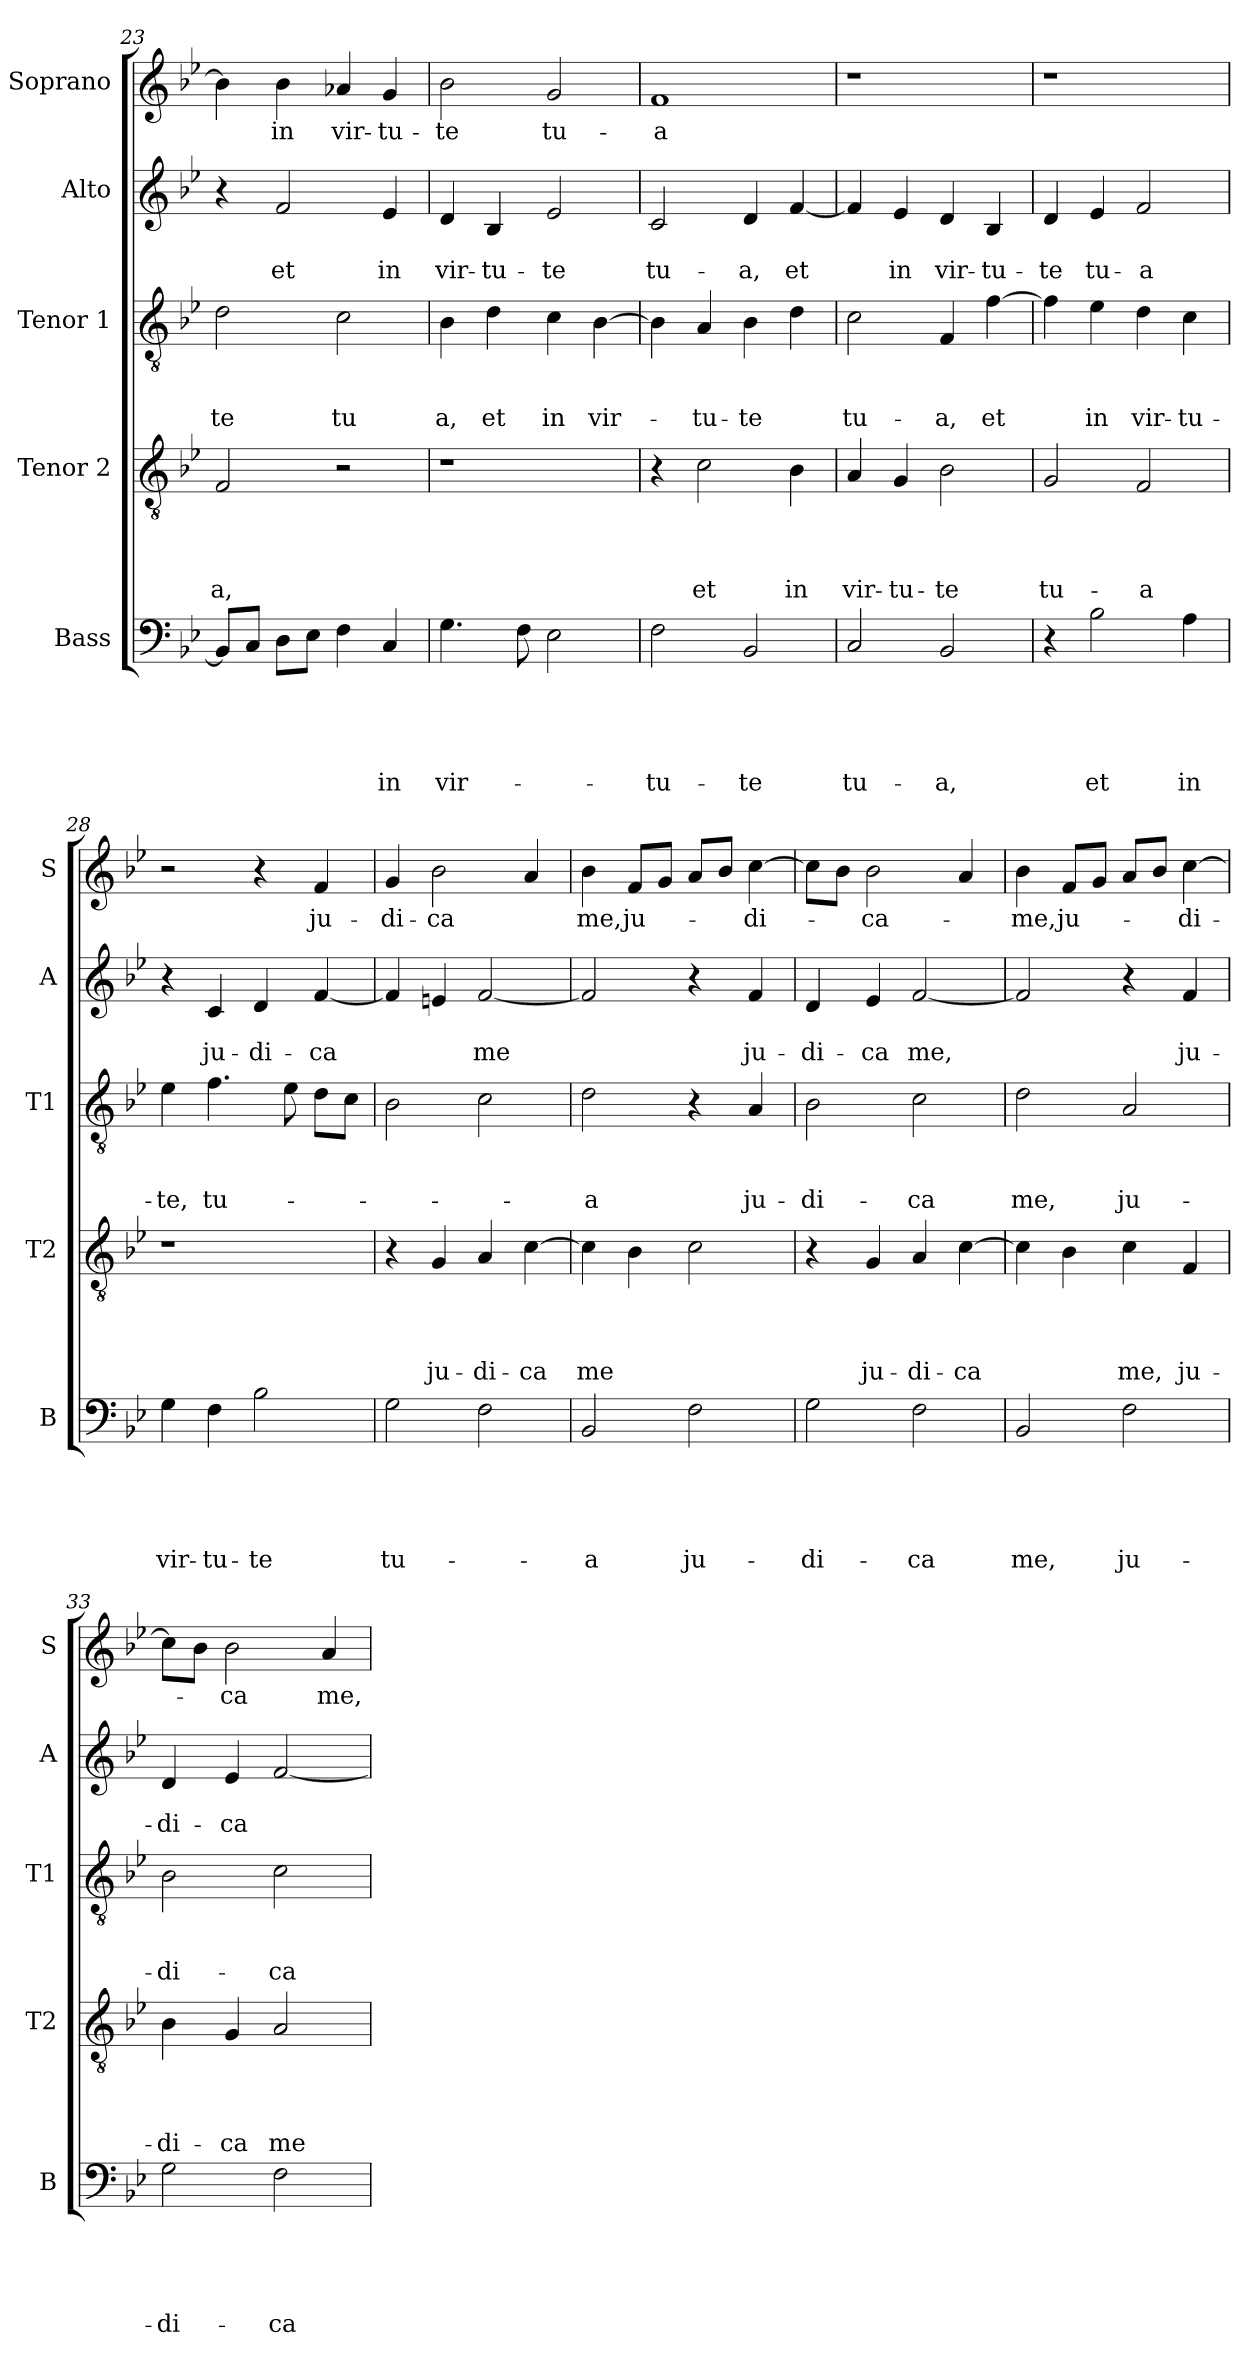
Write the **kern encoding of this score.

**kern	**text	**text	**text	**text	**text	**kern	**text	**text	**text	**text	**kern	**text	**text	**text	**kern	**text	**text	**kern	**text
*part5	*part5	*part5	*part5	*part5	*part5	*part4	*part4	*part4	*part4	*part4	*part3	*part3	*part3	*part3	*part2	*part2	*part2	*part1	*part1
*staff5	*staff5	*staff5	*staff5	*staff5	*staff5	*staff4	*staff4	*staff4	*staff4	*staff4	*staff3	*staff3	*staff3	*staff3	*staff2	*staff2	*staff2	*staff1	*staff1
*I"Bass	*	*	*	*	*	*I"Tenor 2	*	*	*	*	*I"Tenor 1	*	*	*	*I"Alto	*	*	*I"Soprano	*
*I'B	*	*	*	*	*	*I'T2	*	*	*	*	*I'T1	*	*	*	*I'A	*	*	*I'S	*
*clefF4	*	*	*	*	*	*clefGv2	*	*	*	*	*clefGv2	*	*	*	*clefG2	*	*	*clefG2	*
*k[b-e-]	*	*	*	*	*	*k[b-e-]	*	*	*	*	*k[b-e-]	*	*	*	*k[b-e-]	*	*	*k[b-e-]	*
*B-:	*	*	*	*	*	*B-:	*	*	*	*	*B-:	*	*	*	*B-:	*	*	*B-:	*
=23	=23	=23	=23	=23	=23	=23	=23	=23	=23	=23	=23	=23	=23	=23	=23	=23	=23	=23	=23
!	!	!	!	!	!	!	!	!	!	!LO:LY:b	!	!	!	!LO:LY:b	!	!	!	!	!
8BB-/L]	.	.	.	.	.	2F/	.	.	.	-a,	2d\	.	.	-te	4r	.	.	4b-\]	.
8C/J	.	.	.	.	.	.	.	.	.	.	.	.	.	.	.	.	.	.	.
!	!	!	!	!	!	!	!	!	!	!	!	!	!	!	!	!	!LO:LY:b	!	!LO:LY:b
8D\L	.	.	.	.	.	.	.	.	.	.	.	.	.	.	2f/	.	et	4b-\	in
8E-\J	.	.	.	.	.	.	.	.	.	.	.	.	.	.	.	.	.	.	.
!	!	!	!	!	!	!	!	!	!	!	!	!	!	!LO:LY:b	!	!	!	!	!LO:LY:b
4F\	.	.	.	.	.	2r	.	.	.	.	2c\	.	.	tu	.	.	.	4a-X/	vir-
!	!	!	!	!	!LO:LY:b	!	!	!	!	!	!	!	!	!	!	!	!LO:LY:b	!	!LO:LY:b
4C/	.	.	.	.	in	.	.	.	.	.	.	.	.	.	4e-/	.	in	4g/	-tu-
=24	=24	=24	=24	=24	=24	=24	=24	=24	=24	=24	=24	=24	=24	=24	=24	=24	=24	=24	=24
!	!	!	!	!	!LO:LY:b	!	!	!	!	!	!	!	!	!LO:LY:b	!	!	!LO:LY:b	!	!LO:LY:b
4.G\	.	.	.	.	vir-	1r	.	.	.	.	4B-\	.	.	a,	4d/	.	vir-	2b-\	-te
!	!	!	!	!	!	!	!	!	!	!	!	!	!	!LO:LY:b	!	!	!LO:LY:b	!	!
.	.	.	.	.	.	.	.	.	.	.	4d\	.	.	et	4B-/	.	-tu-	.	.
8F\	.	.	.	.	.	.	.	.	.	.	.	.	.	.	.	.	.	.	.
!	!	!	!	!	!	!	!	!	!	!	!	!	!	!LO:LY:b	!	!	!LO:LY:b	!	!LO:LY:b
2E-\	.	.	.	.	.	.	.	.	.	.	4c\	.	.	in	2e-/	.	-te	2g/	tu-
!	!	!	!	!	!	!	!	!	!	!	!	!	!	!LO:LY:b	!	!	!	!	!
.	.	.	.	.	.	.	.	.	.	.	[4B-\	.	.	vir-	.	.	.	.	.
!!LO:LB:g=z
=25	=25	=25	=25	=25	=25	=25	=25	=25	=25	=25	=25	=25	=25	=25	=25	=25	=25	=25	=25
!	!	!	!	!	!LO:LY:b	!	!	!	!	!	!	!	!	!	!	!	!LO:LY:b	!	!LO:LY:b
2F\	.	.	.	.	-tu-	4r	.	.	.	.	4B-\]	.	.	.	2c/	.	tu-	1f	-a
!	!	!	!	!	!	!	!	!	!	!LO:LY:b	!	!	!	!LO:LY:b	!	!	!	!	!
.	.	.	.	.	.	2c\	.	.	.	et	4A/	.	.	-tu-	.	.	.	.	.
!	!	!	!	!	!LO:LY:b	!	!	!	!	!	!	!	!	!LO:LY:b	!	!	!LO:LY:b	!	!
2BB-/	.	.	.	.	-te	.	.	.	.	.	4B-\	.	.	-te	4d/	.	-a,	.	.
!	!	!	!	!	!	!	!	!	!	!LO:LY:b	!	!	!	!	!	!	!LO:LY:b	!	!
.	.	.	.	.	.	4B-\	.	.	.	in	4d\	.	.	.	[4f/	.	et	.	.
=26	=26	=26	=26	=26	=26	=26	=26	=26	=26	=26	=26	=26	=26	=26	=26	=26	=26	=26	=26
!	!	!	!	!	!LO:LY:b	!	!	!	!	!LO:LY:b	!	!	!	!LO:LY:b	!	!	!	!	!
2C/	.	.	.	.	tu-	4A/	.	.	.	vir-	2c\	.	.	tu-	4f/]	.	.	1r	.
!	!	!	!	!	!	!	!	!	!	!LO:LY:b	!	!	!	!	!	!	!LO:LY:b	!	!
.	.	.	.	.	.	4G/	.	.	.	-tu-	.	.	.	.	4e-/	.	in	.	.
!	!	!	!	!	!LO:LY:b	!	!	!	!	!LO:LY:b	!	!	!	!LO:LY:b	!	!	!LO:LY:b	!	!
2BB-/	.	.	.	.	-a,	2B-\	.	.	.	-te	4F/	.	.	-a,	4d/	.	vir-	.	.
!	!	!	!	!	!	!	!	!	!	!	!	!	!	!LO:LY:b	!	!	!LO:LY:b	!	!
.	.	.	.	.	.	.	.	.	.	.	[4f\	.	.	et	4B-/	.	-tu-	.	.
=27	=27	=27	=27	=27	=27	=27	=27	=27	=27	=27	=27	=27	=27	=27	=27	=27	=27	=27	=27
!	!	!	!	!	!	!	!	!	!	!LO:LY:b	!	!	!	!	!	!	!LO:LY:b	!	!
4r	.	.	.	.	.	2G/	.	.	.	tu-	4f\]	.	.	.	4d/	.	-te	1r	.
!	!	!	!	!	!LO:LY:b	!	!	!	!	!	!	!	!	!LO:LY:b	!	!	!LO:LY:b	!	!
2B-\	.	.	.	.	et	.	.	.	.	.	4e-\	.	.	in	4e-/	.	tu-	.	.
!	!	!	!	!	!	!	!	!	!	!LO:LY:b	!	!	!	!LO:LY:b	!	!	!LO:LY:b	!	!
.	.	.	.	.	.	2F/	.	.	.	-a	4d\	.	.	vir-	2f/	.	-a	.	.
!	!	!	!	!	!LO:LY:b	!	!	!	!	!	!	!	!	!LO:LY:b	!	!	!	!	!
4A\	.	.	.	.	in	.	.	.	.	.	4c\	.	.	-tu-	.	.	.	.	.
=28	=28	=28	=28	=28	=28	=28	=28	=28	=28	=28	=28	=28	=28	=28	=28	=28	=28	=28	=28
!	!	!	!	!	!LO:LY:b	!	!	!	!	!	!	!	!	!LO:LY:b	!	!	!	!	!
4G\	.	.	.	.	vir-	1r	.	.	.	.	4e-\	.	.	-te,	4r	.	.	2r	.
!	!	!	!	!	!LO:LY:b	!	!	!	!	!	!	!	!	!LO:LY:b	!	!	!LO:LY:b	!	!
4F\	.	.	.	.	-tu-	.	.	.	.	.	4.f\	.	.	tu-	4c/	.	ju-	.	.
!	!	!	!	!	!LO:LY:b	!	!	!	!	!	!	!	!	!	!	!	!LO:LY:b	!	!
2B-\	.	.	.	.	-te	.	.	.	.	.	.	.	.	.	4d/	.	-di-	4r	.
.	.	.	.	.	.	.	.	.	.	.	8e-\	.	.	.	.	.	.	.	.
!	!	!	!	!	!	!	!	!	!	!	!	!	!	!	!	!	!LO:LY:b	!	!LO:LY:b
.	.	.	.	.	.	.	.	.	.	.	8d\L	.	.	.	[4f/	.	-ca	4f/	ju-
.	.	.	.	.	.	.	.	.	.	.	8c\J	.	.	.	.	.	.	.	.
=29	=29	=29	=29	=29	=29	=29	=29	=29	=29	=29	=29	=29	=29	=29	=29	=29	=29	=29	=29
!	!	!	!	!	!LO:LY:b	!	!	!	!	!	!	!	!	!	!	!	!	!	!LO:LY:b
2G\	.	.	.	.	tu-	4r	.	.	.	.	2B-\	.	.	.	4f/]	.	.	4g/	-di-
!	!	!	!	!	!	!	!	!	!	!LO:LY:b	!	!	!	!	!	!	!	!	!LO:LY:b
.	.	.	.	.	.	4G/	.	.	.	ju-	.	.	.	.	4en/	.	.	2b-\	-ca
!	!	!	!	!	!	!	!	!	!	!LO:LY:b	!	!	!	!	!	!	!LO:LY:b	!	!
2F\	.	.	.	.	.	4A/	.	.	.	-di-	2c\	.	.	.	[2f/	.	me	.	.
!	!	!	!	!	!	!	!	!	!	!LO:LY:b	!	!	!	!	!	!	!	!	!
.	.	.	.	.	.	[4c\	.	.	.	-ca	.	.	.	.	.	.	.	4a/	.
=30	=30	=30	=30	=30	=30	=30	=30	=30	=30	=30	=30	=30	=30	=30	=30	=30	=30	=30	=30
!	!	!	!	!	!LO:LY:b	!	!	!	!	!LO:LY:b	!	!	!	!LO:LY:b	!	!	!	!	!LO:LY:b
2BB-/	.	.	.	.	-a	4c\]	.	.	.	me	2d\	.	.	-a	2f/]	.	.	4b-\	me,
!	!	!	!	!	!	!	!	!	!	!	!	!	!	!	!	!	!	!	!LO:LY:b
.	.	.	.	.	.	4B-\	.	.	.	.	.	.	.	.	.	.	.	8f/L	ju-
.	.	.	.	.	.	.	.	.	.	.	.	.	.	.	.	.	.	8g/J	.
!	!	!	!	!	!LO:LY:b	!	!	!	!	!	!	!	!	!	!	!	!	!	!
2F\	.	.	.	.	ju-	2c\	.	.	.	.	4r	.	.	.	4r	.	.	8a/L	.
.	.	.	.	.	.	.	.	.	.	.	.	.	.	.	.	.	.	8b-/J	.
!	!	!	!	!	!	!	!	!	!	!	!	!	!	!LO:LY:b	!	!	!LO:LY:b	!	!LO:LY:b
.	.	.	.	.	.	.	.	.	.	.	4A/	.	.	ju-	4f/	.	ju-	[4cc\	-di-
!!LO:PB:g=z
=31	=31	=31	=31	=31	=31	=31	=31	=31	=31	=31	=31	=31	=31	=31	=31	=31	=31	=31	=31
!	!	!	!	!	!LO:LY:b	!	!	!	!	!	!	!	!	!LO:LY:b	!	!	!LO:LY:b	!	!
2G\	.	.	.	.	-di-	4r	.	.	.	.	2B-\	.	.	-di-	4d/	.	-di-	8cc\L]	.
.	.	.	.	.	.	.	.	.	.	.	.	.	.	.	.	.	.	8b-\J	.
!	!	!	!	!	!	!	!	!	!	!LO:LY:b	!	!	!	!	!	!	!LO:LY:b	!	!LO:LY:b
.	.	.	.	.	.	4G/	.	.	.	ju-	.	.	.	.	4e-/	.	-ca	2b-\	-ca-
!	!	!	!	!	!LO:LY:b	!	!	!	!	!LO:LY:b	!	!	!	!LO:LY:b	!	!	!LO:LY:b	!	!
2F\	.	.	.	.	-ca	4A/	.	.	.	-di-	2c\	.	.	-ca	[2f/	.	me,	.	.
!	!	!	!	!	!	!	!	!	!	!LO:LY:b	!	!	!	!	!	!	!	!	!
.	.	.	.	.	.	[4c\	.	.	.	-ca	.	.	.	.	.	.	.	4a/	.
=32	=32	=32	=32	=32	=32	=32	=32	=32	=32	=32	=32	=32	=32	=32	=32	=32	=32	=32	=32
!	!	!	!	!	!LO:LY:b	!	!	!	!	!	!	!	!	!LO:LY:b	!	!	!	!	!LO:LY:b
2BB-/	.	.	.	.	me,	4c\]	.	.	.	.	2d\	.	.	me,	2f/]	.	.	4b-\	-me,
!	!	!	!	!	!	!	!	!	!	!	!	!	!	!	!	!	!	!	!LO:LY:b
.	.	.	.	.	.	4B-\	.	.	.	.	.	.	.	.	.	.	.	8f/L	ju-
.	.	.	.	.	.	.	.	.	.	.	.	.	.	.	.	.	.	8g/J	.
!	!	!	!	!	!LO:LY:b	!	!	!	!	!LO:LY:b	!	!	!	!LO:LY:b	!	!	!	!	!
2F\	.	.	.	.	ju-	4c\	.	.	.	me,	2A/	.	.	ju-	4r	.	.	8a/L	.
.	.	.	.	.	.	.	.	.	.	.	.	.	.	.	.	.	.	8b-/J	.
!	!	!	!	!	!	!	!	!	!	!LO:LY:b	!	!	!	!	!	!	!LO:LY:b	!	!LO:LY:b
.	.	.	.	.	.	4F/	.	.	.	ju-	.	.	.	.	4f/	.	ju-	[4cc\	-di-
=33	=33	=33	=33	=33	=33	=33	=33	=33	=33	=33	=33	=33	=33	=33	=33	=33	=33	=33	=33
!	!	!	!	!	!LO:LY:b	!	!	!	!	!LO:LY:b	!	!	!	!LO:LY:b	!	!	!LO:LY:b	!	!
2G\	.	.	.	.	-di-	4B-\	.	.	.	-di-	2B-\	.	.	-di-	4d/	.	-di-	8cc\L]	.
.	.	.	.	.	.	.	.	.	.	.	.	.	.	.	.	.	.	8b-\J	.
!	!	!	!	!	!	!	!	!	!	!LO:LY:b	!	!	!	!	!	!	!LO:LY:b	!	!LO:LY:b
.	.	.	.	.	.	4G/	.	.	.	-ca	.	.	.	.	4e-/	.	-ca	2b-\	-ca
!	!	!	!	!	!LO:LY:b	!	!	!	!	!LO:LY:b	!	!	!	!LO:LY:b	!	!	!	!	!
2F\	.	.	.	.	-ca	2A/	.	.	.	me	2c\	.	.	-ca	[2f/	.	.	.	.
!	!	!	!	!	!	!	!	!	!	!	!	!	!	!	!	!	!	!	!LO:LY:b
.	.	.	.	.	.	.	.	.	.	.	.	.	.	.	.	.	.	4a/	me,
=	=	=	=	=	=	=	=	=	=	=	=	=	=	=	=	=	=	=	=
*-	*-	*-	*-	*-	*-	*-	*-	*-	*-	*-	*-	*-	*-	*-	*-	*-	*-	*-	*-
